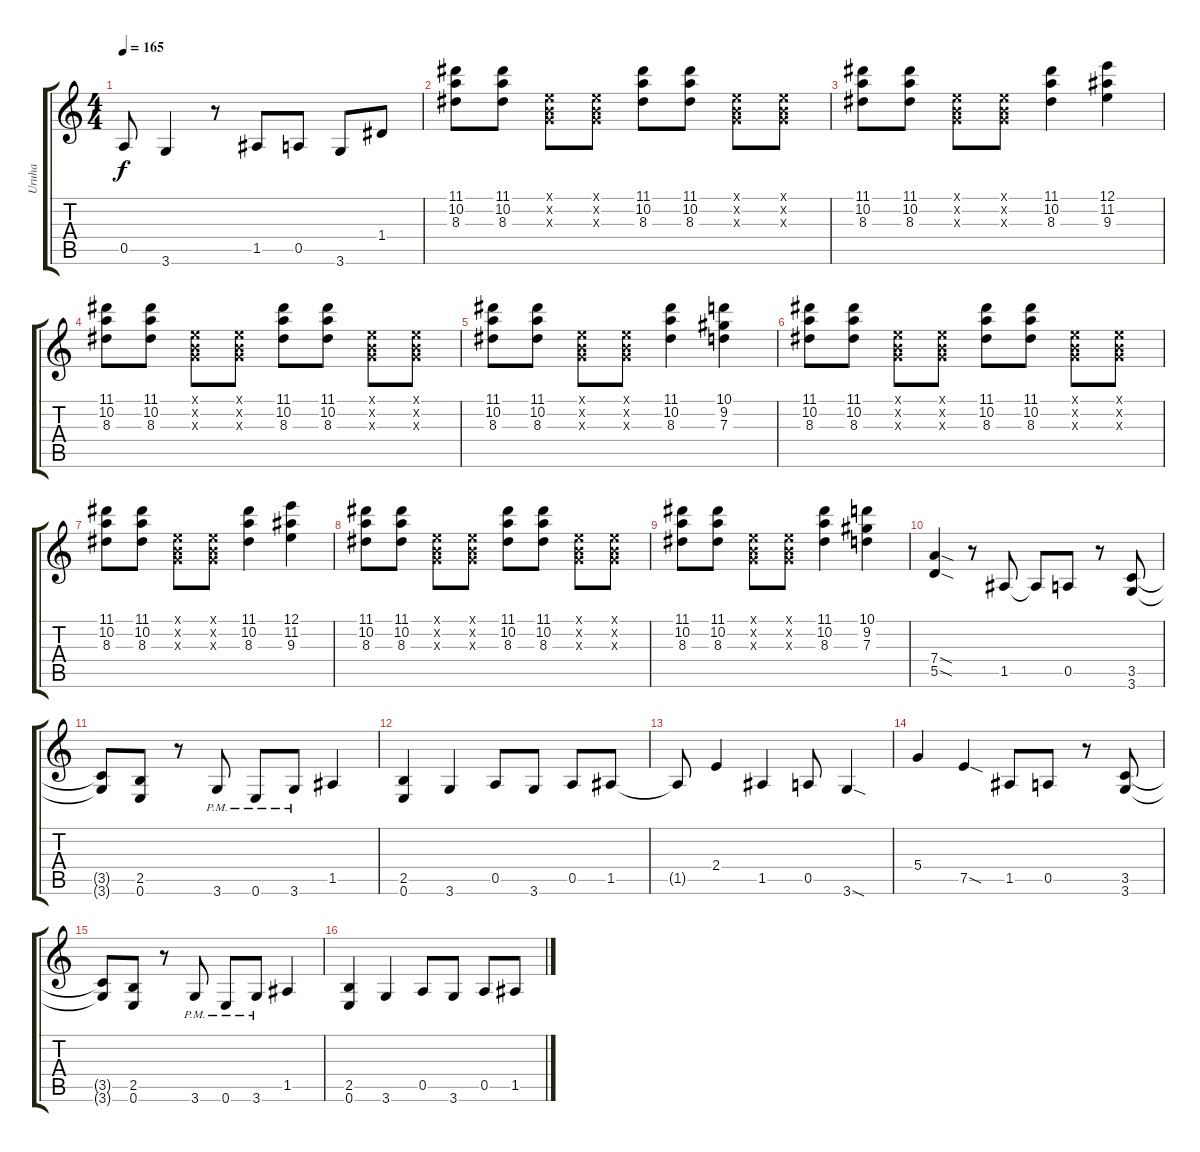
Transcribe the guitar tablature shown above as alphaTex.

\track ("Uruha" "Uruha") {instrument distortionguitar}
\staff {score tabs}
\tuning (E4 B3 G3 D3 A2 E2) {hide}
\ts (4 4)
\tempo 165
\clef g2
\ks c
0.5.8{dy f} 3.6.4 r.8 1.5.8 0.5.8 3.6.8 1.4.8 |
(11.1 10.2 8.3).8 (11.1 10.2 8.3).8 (0.1{x} 0.2{x} 0.3{x}).8 (0.1{x} 0.2{x} 0.3{x}).8 (11.1 10.2 8.3).8 (11.1 10.2 8.3).8 (0.1{x} 0.2{x} 0.3{x}).8 (0.1{x} 0.2{x} 0.3{x}).8 |
(11.1 10.2 8.3).8 (11.1 10.2 8.3).8 (0.1{x} 0.2{x} 0.3{x}).8 (0.1{x} 0.2{x} 0.3{x}).8 (11.1 10.2 8.3).4 (12.1 11.2 9.3).4 |
(11.1 10.2 8.3).8 (11.1 10.2 8.3).8 (0.1{x} 0.2{x} 0.3{x}).8 (0.1{x} 0.2{x} 0.3{x}).8 (11.1 10.2 8.3).8 (11.1 10.2 8.3).8 (0.1{x} 0.2{x} 0.3{x}).8 (0.1{x} 0.2{x} 0.3{x}).8 |
(11.1 10.2 8.3).8 (11.1 10.2 8.3).8 (0.1{x} 0.2{x} 0.3{x}).8 (0.1{x} 0.2{x} 0.3{x}).8 (11.1 10.2 8.3).4 (10.1 9.2 7.3).4 |
(11.1 10.2 8.3).8 (11.1 10.2 8.3).8 (0.1{x} 0.2{x} 0.3{x}).8 (0.1{x} 0.2{x} 0.3{x}).8 (11.1 10.2 8.3).8 (11.1 10.2 8.3).8 (0.1{x} 0.2{x} 0.3{x}).8 (0.1{x} 0.2{x} 0.3{x}).8 |
(11.1 10.2 8.3).8 (11.1 10.2 8.3).8 (0.1{x} 0.2{x} 0.3{x}).8 (0.1{x} 0.2{x} 0.3{x}).8 (11.1 10.2 8.3).4 (12.1 11.2 9.3).4 |
(11.1 10.2 8.3).8 (11.1 10.2 8.3).8 (0.1{x} 0.2{x} 0.3{x}).8 (0.1{x} 0.2{x} 0.3{x}).8 (11.1 10.2 8.3).8 (11.1 10.2 8.3).8 (0.1{x} 0.2{x} 0.3{x}).8 (0.1{x} 0.2{x} 0.3{x}).8 |
(11.1 10.2 8.3).8 (11.1 10.2 8.3).8 (0.1{x} 0.2{x} 0.3{x}).8 (0.1{x} 0.2{x} 0.3{x}).8 (11.1 10.2 8.3).4 (10.1 9.2 7.3).4 |
(7.4{sod} 5.5{sod}).4 r.8 1.5.8 1.5{t}.8 0.5.8 r.8 (3.5 3.6).8 |
(3.5{t} 3.6{t}).8 (2.5 0.6).8 r.8 3.6{pm}.8 0.6{pm}.8 3.6{pm}.8 1.5.4 |
(2.5 0.6).4 3.6.4 0.5.8 3.6.8 0.5.8 1.5.8 |
1.5{t}.8 2.4.4 1.5.4 0.5.8 3.6{sod}.4 |
5.4.4 7.5{sod}.4 1.5.8 0.5.8 r.8 (3.5 3.6).8 |
(3.5{t} 3.6{t}).8 (2.5 0.6).8 r.8 3.6{pm}.8 0.6{pm}.8 3.6{pm}.8 1.5.4 |
(2.5 0.6).4 3.6.4 0.5.8 3.6.8 0.5.8 1.5.8
